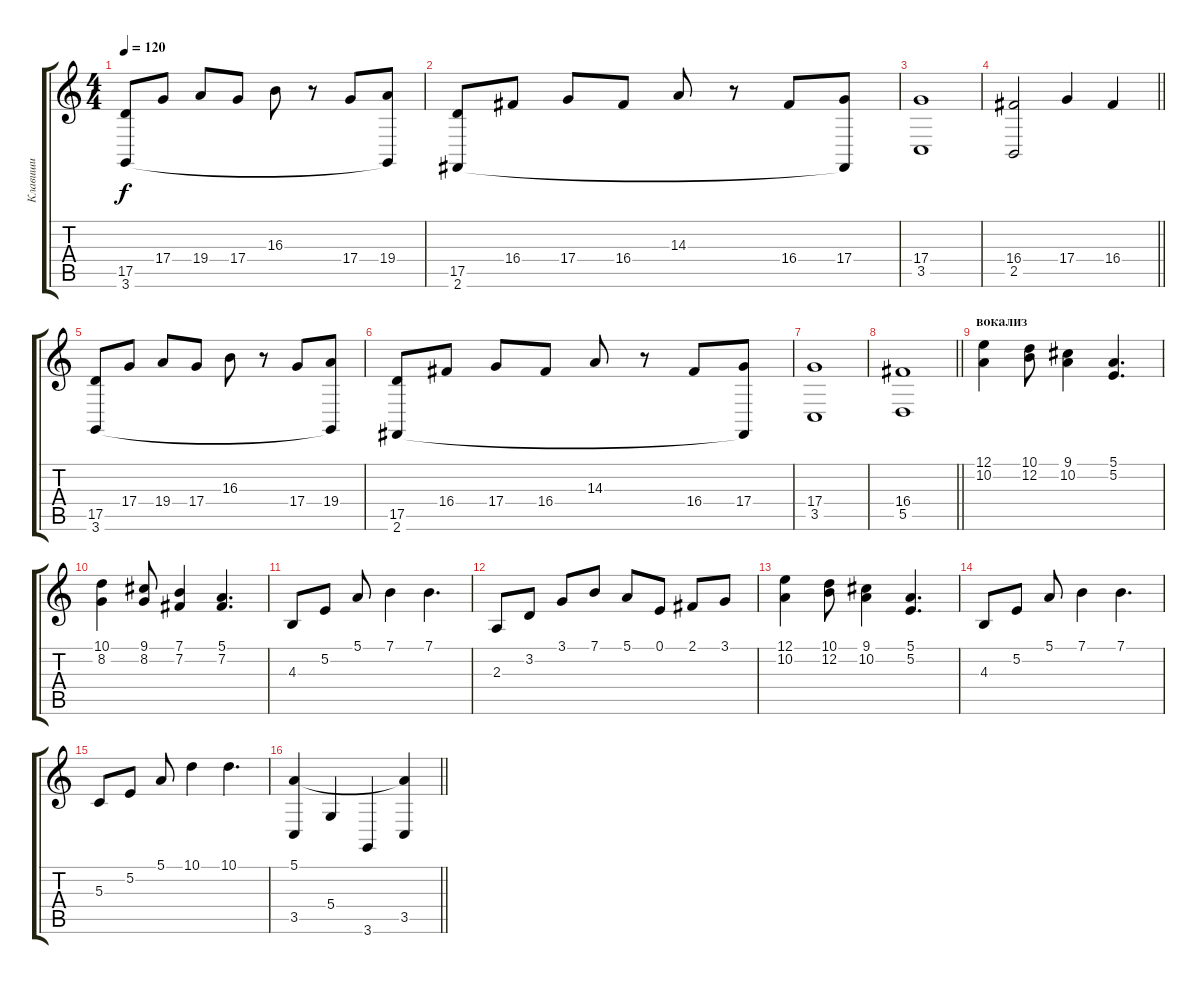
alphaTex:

\track ("Клавиши" "Клавиши") {instrument tremolostrings}
\staff {score tabs}
\tuning (E4 B3 G3 D3 A2 E2) {hide}
\ts (4 4)
\section ("" "")
\tempo 120
\clef g2
\ks c
(17.5 3.6).8{dy f} 17.4.8 19.4.8 17.4.8 16.3.8 r.8 17.4.8 (19.4 3.6{t}).8 |
(17.5 2.6).8 16.4.8 17.4.8 16.4.8 14.3.8 r.8 16.4.8 (17.4 2.6{t}).8 |
(17.4 3.5).1 |
\barLineRight lightlight
(16.4 2.5).2 17.4.4 16.4.4 |
(17.5 3.6).8 17.4.8 19.4.8 17.4.8 16.3.8 r.8 17.4.8 (19.4 3.6{t}).8 |
(17.5 2.6).8 16.4.8 17.4.8 16.4.8 14.3.8 r.8 16.4.8 (17.4 2.6{t}).8 |
(17.4 3.5).1 |
\barLineRight lightlight
(16.4 5.5).1 |
\section ("" "вокализ")
(12.1 10.2).4{instrument harpsichord} (10.1 12.2).8 (9.1 10.2).4 (5.1 5.2).4{d} |
(10.1 8.2).4{instrument harpsichord} (9.1 8.2).8 (7.1 7.2).4 (5.1 7.2).4{d} |
4.3.8 5.2.8 5.1.8 7.1.4 7.1.4{d} |
2.3.8 3.2.8 3.1.8 7.1.8 5.1.8 0.1.8 2.1.8 3.1.8 |
(12.1 10.2).4{instrument harpsichord} (10.1 12.2).8 (9.1 10.2).4 (5.1 5.2).4{d} |
4.3.8 5.2.8 5.1.8 7.1.4 7.1.4{d} |
5.3.8 5.2.8 5.1.8 10.1.4 10.1.4{d} |
\barLineRight lightlight
(5.1 3.5).4 5.4.4 3.6.4 (5.1{t} 3.5).4
